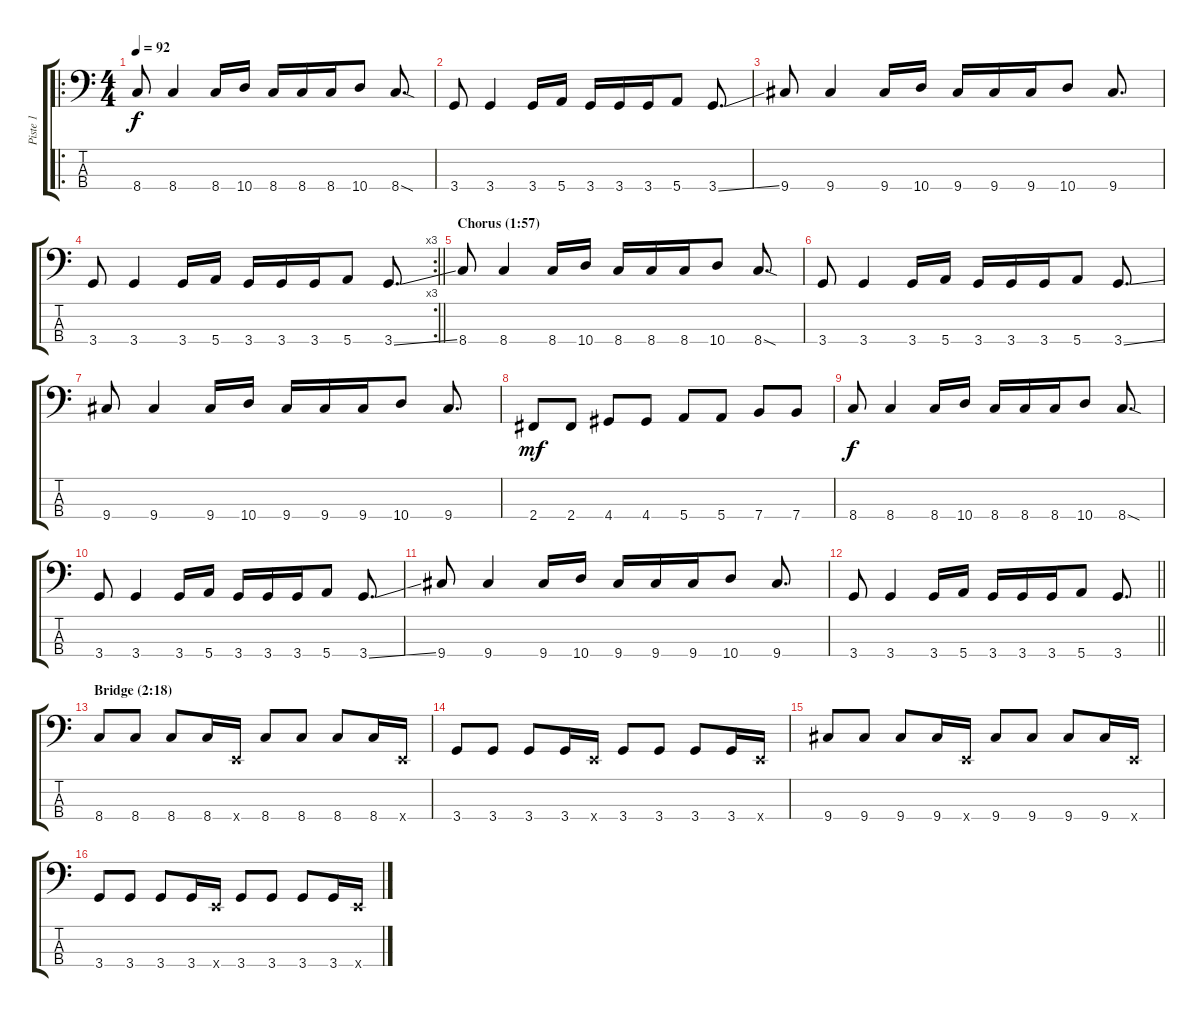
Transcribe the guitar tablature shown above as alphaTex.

\track ("Piste 1" "Piste 1") {instrument electricbassfinger}
\staff {score tabs}
\tuning (G2 D2 A1 E1) {hide}
\ro
\ts (4 4)
\tempo 92
\clef f4
\ks c
8.4.8{dy f} 8.4.4 8.4.16 10.4.16 8.4.16 8.4.16 8.4.16 10.4.8 8.4{sod}.8{d} |
3.4.8 3.4.4 3.4.16 5.4.16 3.4.16 3.4.16 3.4.16 5.4.8 3.4{ss}.8{d} |
9.4.8 9.4.4 9.4.16 10.4.16 9.4.16 9.4.16 9.4.16 10.4.8 9.4.8{d} |
\rc 3
\barLineRight lightlight
3.4.8 3.4.4 3.4.16 5.4.16 3.4.16 3.4.16 3.4.16 5.4.8 3.4{ss}.8{d} |
\section ("" "Chorus (1:57)")
8.4.8 8.4.4 8.4.16 10.4.16 8.4.16 8.4.16 8.4.16 10.4.8 8.4{sod}.8{d} |
3.4.8 3.4.4 3.4.16 5.4.16 3.4.16 3.4.16 3.4.16 5.4.8 3.4{ss}.8{d} |
9.4.8 9.4.4 9.4.16 10.4.16 9.4.16 9.4.16 9.4.16 10.4.8 9.4.8{d} |
2.4.8{dy mf} 2.4.8 4.4.8 4.4.8 5.4.8 5.4.8 7.4.8 7.4.8 |
8.4.8{dy f} 8.4.4 8.4.16 10.4.16 8.4.16 8.4.16 8.4.16 10.4.8 8.4{sod}.8{d} |
3.4.8 3.4.4 3.4.16 5.4.16 3.4.16 3.4.16 3.4.16 5.4.8 3.4{ss}.8{d} |
9.4.8 9.4.4 9.4.16 10.4.16 9.4.16 9.4.16 9.4.16 10.4.8 9.4.8{d} |
\barLineRight lightlight
3.4.8 3.4.4 3.4.16 5.4.16 3.4.16 3.4.16 3.4.16 5.4.8 3.4.8{d} |
\section ("" "Bridge (2:18)")
8.4.8 8.4.8 8.4.8 8.4.16 0.4{x}.16 8.4.8 8.4.8 8.4.8 8.4.16 0.4{x}.16 |
3.4.8 3.4.8 3.4.8 3.4.16 0.4{x}.16 3.4.8 3.4.8 3.4.8 3.4.16 0.4{x}.16 |
9.4.8 9.4.8 9.4.8 9.4.16 0.4{x}.16 9.4.8 9.4.8 9.4.8 9.4.16 0.4{x}.16 |
3.4.8 3.4.8 3.4.8 3.4.16 0.4{x}.16 3.4.8 3.4.8 3.4.8 3.4.16 0.4{x}.16
